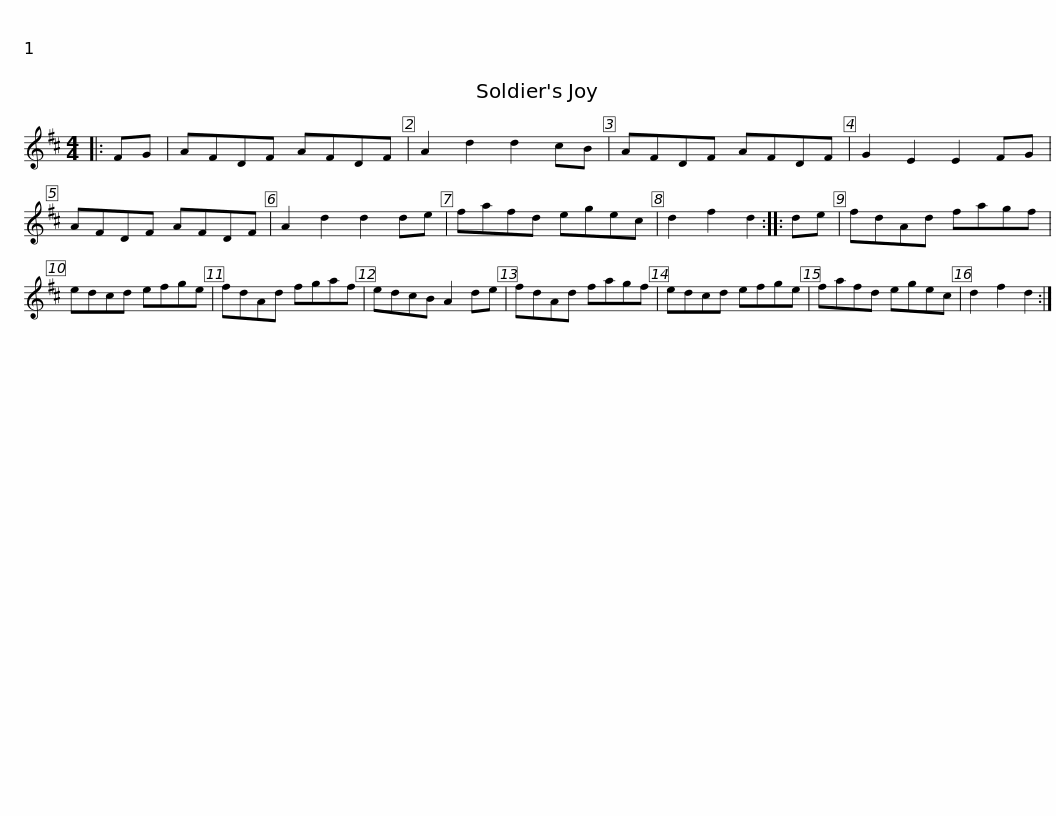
X:1
L:1/8
M:4/4
I:linebreak $
K:D
V:1 treble
V:1
|: FG | AFDF AFDF | A2 d2 d2 cB | AFDF AFDF | G2 E2 E2 FG | %5
 AFDF AFDF | A2 d2 d2 de |$ fafd egec | d2 f2 d2 :: de | %10
 fdAd fagf | edcd efge | fdAd fgaf |$ edcB A2 de | fdAd fagf | %15
 edcd efge | fafd egec | d2 f2 d2 :| %18
